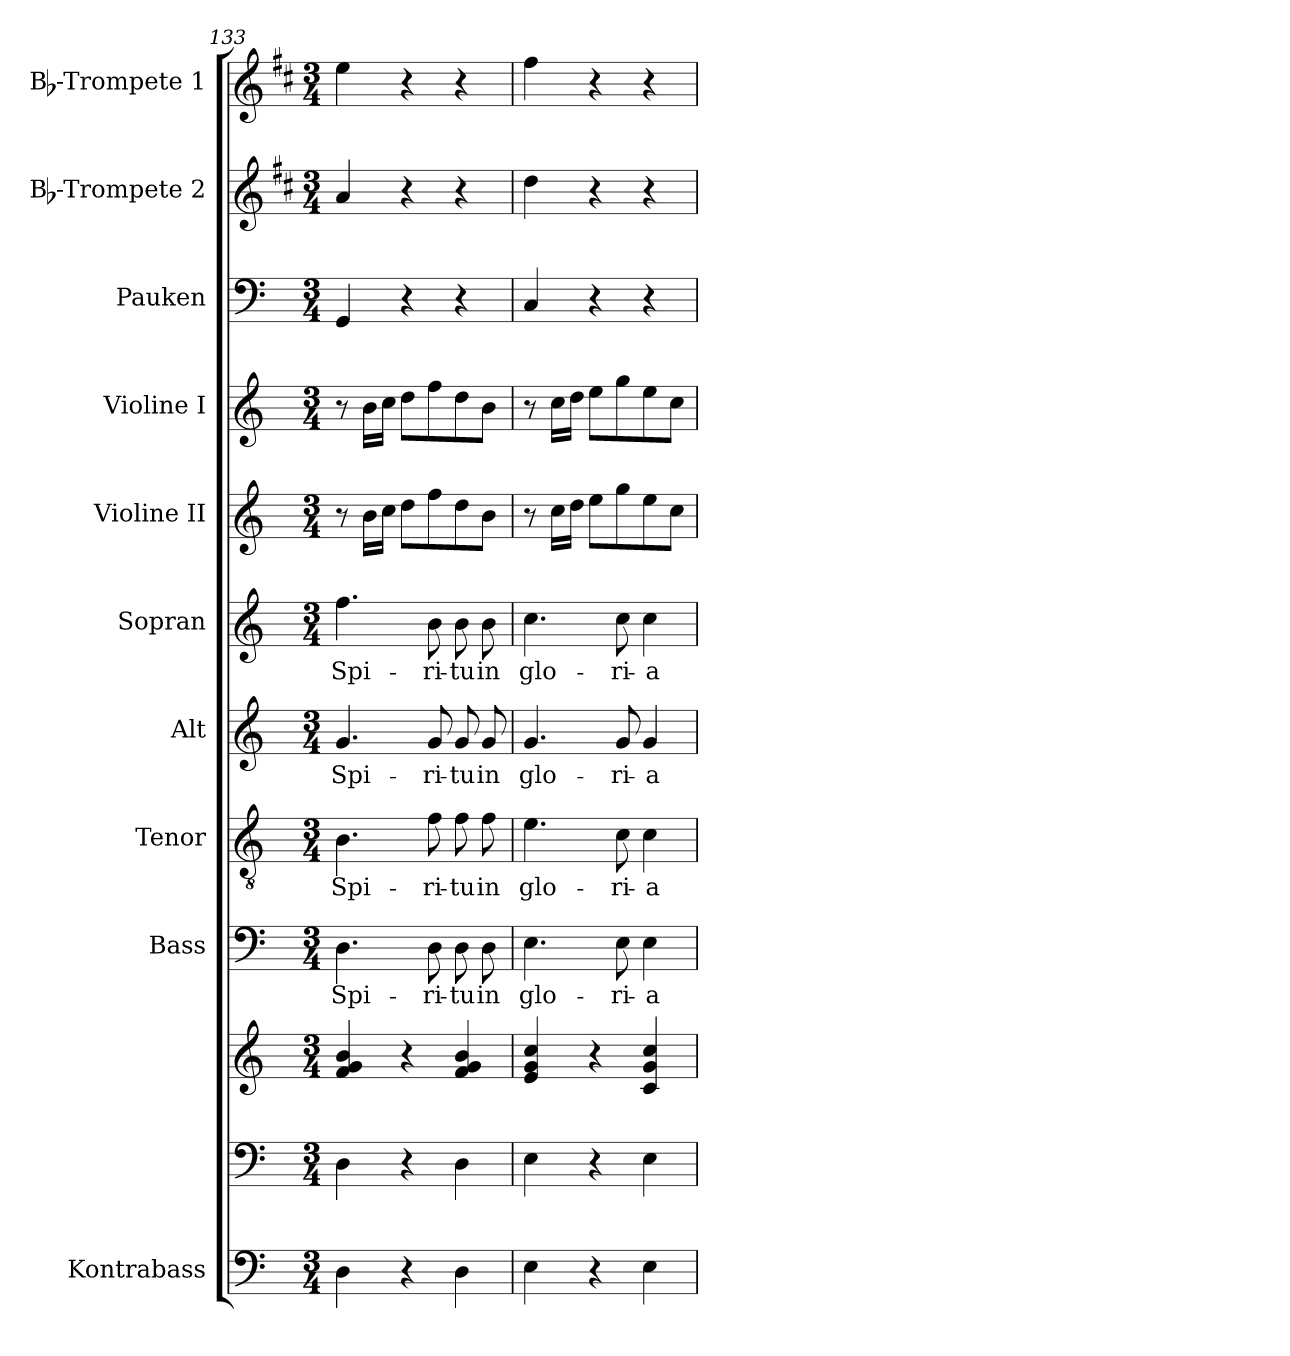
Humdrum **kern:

**kern	**kern	**kern	**kern	**text	**kern	**text	**kern	**text	**kern	**text	**kern	**kern	**kern	**kern	**kern
*part11	*part10	*part10	*part9	*part9	*part8	*part8	*part7	*part7	*part6	*part6	*part5	*part4	*part3	*part2	*part1
*staff12	*staff11	*staff10	*staff9	*staff9	*staff8	*staff8	*staff7	*staff7	*staff6	*staff6	*staff5	*staff4	*staff3	*staff2	*staff1
*I"Kontrabass	*	*	*I"Bass	*	*I"Tenor	*	*I"Alt	*	*I"Sopran	*	*I"Violine II	*I"Violine I	*I"Pauken	*I"Bb-Trompete 2	*I"Bb-Trompete 1
*I'Kb.	*	*	*I'B.	*	*I'T.	*	*I'A.	*	*I'S.	*	*I'Vl. II	*I'Vl. I	*I'Pk.	*I'Bb Trp. 2	*I'Bb Trp. 1
*clefF4	*clefF4	*clefG2	*clefF4	*	*clefGv2	*	*clefG2	*	*clefG2	*	*clefG2	*clefG2	*clefF4	*clefG2	*clefG2
*ITrd7c12	*	*	*	*	*	*	*	*	*	*	*	*	*	*ITrd1c2	*ITrd1c2
*k[]	*k[]	*k[]	*k[]	*	*k[]	*	*k[]	*	*k[]	*	*k[]	*k[]	*k[]	*k[]	*k[]
*C:	*C:	*C:	*C:	*	*C:	*	*C:	*	*C:	*	*C:	*C:	*C:	*C:	*C:
*M3/4	*M3/4	*M3/4	*M3/4	*	*M3/4	*	*M3/4	*	*M3/4	*	*M3/4	*M3/4	*M3/4	*M3/4	*M3/4
=133	=133	=133	=133	=133	=133	=133	=133	=133	=133	=133	=133	=133	=133	=133	=133
!	!	!	!	!LO:LY:b	!	!LO:LY:b	!	!LO:LY:b	!	!LO:LY:b	!	!	!	!	!
4DD\	4D\	4f/ 4g/ 4b/	4.D\	Spi-	4.B\	Spi-	4.g/	Spi-	4.ff\	Spi-	8r	8r	4GG/	4g/	4dd\
.	.	.	.	.	.	.	.	.	.	.	16b\LL	16b\LL	.	.	.
.	.	.	.	.	.	.	.	.	.	.	16cc\JJ	16cc\JJ	.	.	.
4r	4r	4r	.	.	.	.	.	.	.	.	8dd\L	8dd\L	4r	4r	4r
!	!	!	!	!LO:LY:b	!	!LO:LY:b	!	!LO:LY:b	!	!LO:LY:b	!	!	!	!	!
.	.	.	8D\	-ri-	8f\	-ri-	8g/	-ri-	8b\	-ri-	8ff\	8ff\	.	.	.
!	!	!	!	!LO:LY:b	!	!LO:LY:b	!	!LO:LY:b	!	!LO:LY:b	!	!	!	!	!
4DD\	4D\	4f/ 4g/ 4b/	8D\	-tu	8f\	-tu	8g/	-tu	8b\	-tu	8dd\	8dd\	4r	4r	4r
!	!	!	!	!LO:LY:b	!	!LO:LY:b	!	!LO:LY:b	!	!LO:LY:b	!	!	!	!	!
.	.	.	8D\	in	8f\	in	8g/	in	8b\	in	8b\J	8b\J	.	.	.
=134	=134	=134	=134	=134	=134	=134	=134	=134	=134	=134	=134	=134	=134	=134	=134
!	!	!	!	!LO:LY:b	!	!LO:LY:b	!	!LO:LY:b	!	!LO:LY:b	!	!	!	!	!
4EE\	4E\	4e/ 4g/ 4cc/	4.E\	glo-	4.e\	glo-	4.g/	glo-	4.cc\	glo-	8r	8r	4C/	4cc\	4ee\
.	.	.	.	.	.	.	.	.	.	.	16cc\LL	16cc\LL	.	.	.
.	.	.	.	.	.	.	.	.	.	.	16dd\JJ	16dd\JJ	.	.	.
4r	4r	4r	.	.	.	.	.	.	.	.	8ee\L	8ee\L	4r	4r	4r
!	!	!	!	!LO:LY:b	!	!LO:LY:b	!	!LO:LY:b	!	!LO:LY:b	!	!	!	!	!
.	.	.	8E\	-ri-	8c\	-ri-	8g/	-ri-	8cc\	-ri-	8gg\	8gg\	.	.	.
!	!	!	!	!LO:LY:b	!	!LO:LY:b	!	!LO:LY:b	!	!LO:LY:b	!	!	!	!	!
4EE\	4E\	4c/ 4g/ 4cc/	4E\	-a	4c\	-a	4g/	-a	4cc\	-a	8ee\	8ee\	4r	4r	4r
.	.	.	.	.	.	.	.	.	.	.	8cc\J	8cc\J	.	.	.
=	=	=	=	=	=	=	=	=	=	=	=	=	=	=	=
*-	*-	*-	*-	*-	*-	*-	*-	*-	*-	*-	*-	*-	*-	*-	*-
